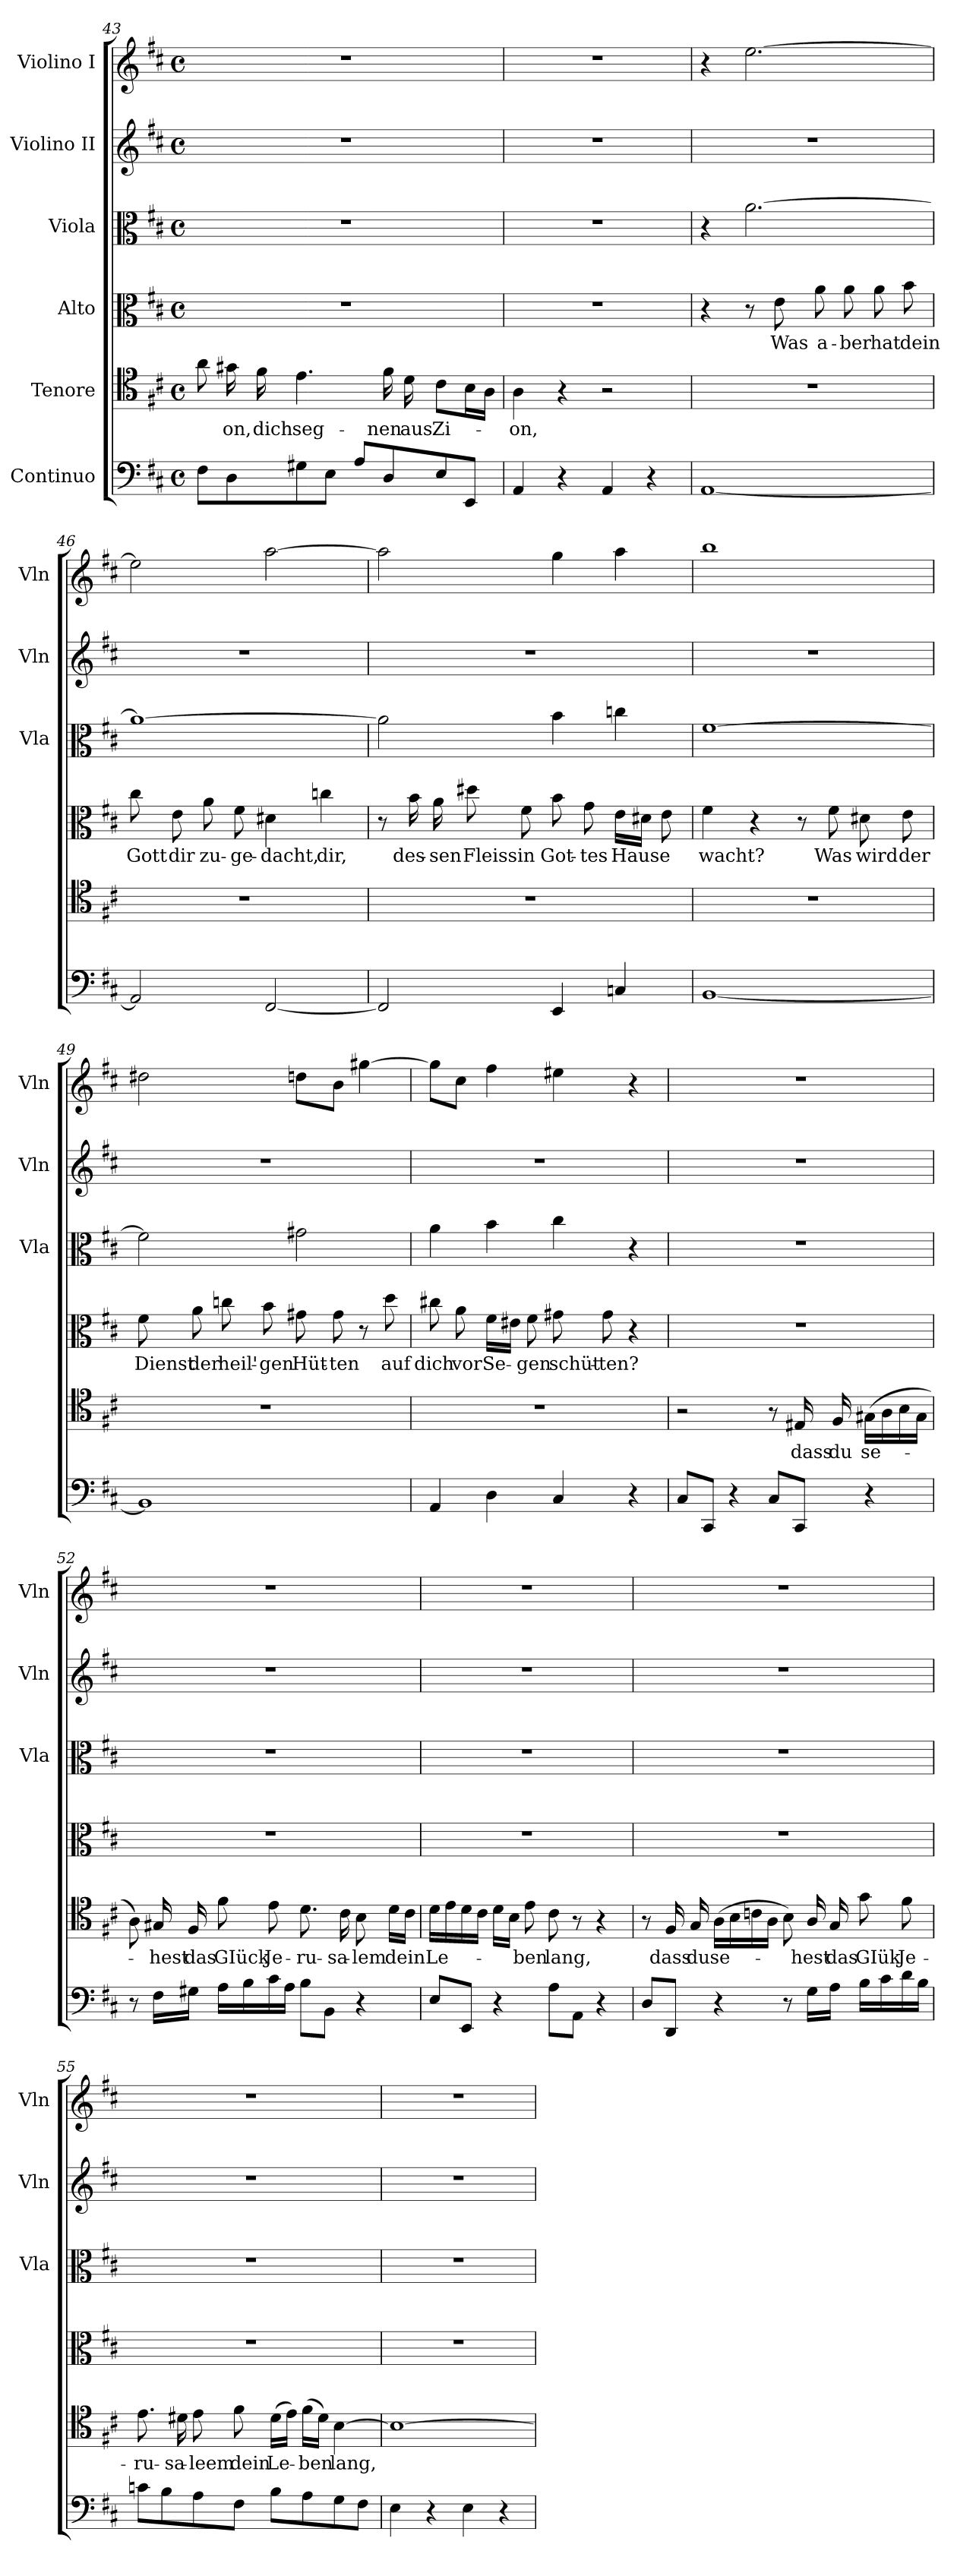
**kern	**kern	**text	**kern	**text	**kern	**kern	**kern
*part6	*part5	*part5	*part4	*part4	*part3	*part2	*part1
*staff6	*staff5	*staff5	*staff4	*staff4	*staff3	*staff2	*staff1
*I"Continuo	*I"Tenore	*	*I"Alto	*	*I"Viola	*I"Violino II	*I"Violino I
*	*	*	*	*	*I'Vla	*I'Vln	*I'Vln
!!LO:LB:g=z
*clefF4	*clefC4	*	*clefC3	*	*clefC3	*clefG2	*clefG2
*k[f#c#]	*k[f#c#]	*	*k[f#c#]	*	*k[f#c#]	*k[f#c#]	*k[f#c#]
*M4/4	*M4/4	*	*M4/4	*	*M4/4	*M4/4	*M4/4
*met(c)	*met(c)	*	*met(c)	*	*met(c)	*met(c)	*met(c)
=43	=43	=43	=43	=43	=43	=43	=43
8F#\L	8a\	.	1r	.	1r	1r	1r
!	!	!LO:LY:b	!	!	!	!	!
8D\	16g#X\	on,	.	.	.	.	.
!	!	!LO:LY:b	!	!	!	!	!
.	16f#\	dich	.	.	.	.	.
!	!	!LO:LY:b	!	!	!	!	!
8G#X\	4.e\	seg-	.	.	.	.	.
8E\J	.	.	.	.	.	.	.
8A/L	.	.	.	.	.	.	.
!	!	!LO:LY:b	!	!	!	!	!
8D/	16f#\	-nen	.	.	.	.	.
!	!	!LO:LY:b	!	!	!	!	!
.	16d\	aus	.	.	.	.	.
!	!	!LO:LY:b	!	!	!	!	!
8E/	8c#\L	Zi-	.	.	.	.	.
8EE/J	16B\L	.	.	.	.	.	.
.	16A\JJ	.	.	.	.	.	.
=44	=44	=44	=44	=44	=44	=44	=44
!	!	!LO:LY:b	!	!	!	!	!
4AA/	4A\	on,	1r	.	1r	1r	1r
4r	4r	.	.	.	.	.	.
4AA/	2r	.	.	.	.	.	.
4r	.	.	.	.	.	.	.
=45	=45	=45	=45	=45	=45	=45	=45
[1AA	1r	.	4r	.	4r	1r	4r
.	.	.	8r	.	[2.a\	.	[2.ee\
!	!	!	!	!LO:LY:b	!	!	!
.	.	.	8e\	Was	.	.	.
!	!	!	!	!LO:LY:b	!	!	!
.	.	.	8a\	a-	.	.	.
!	!	!	!	!LO:LY:b	!	!	!
.	.	.	8a\	-ber	.	.	.
!	!	!	!	!LO:LY:b	!	!	!
.	.	.	8a\	hat	.	.	.
!	!	!	!	!LO:LY:b	!	!	!
.	.	.	8b\	dein	.	.	.
=46	=46	=46	=46	=46	=46	=46	=46
!	!	!	!	!LO:LY:b	!	!	!
2AA/]	1r	.	8cc#\	Gott	1a_	1r	2ee\]
!	!	!	!	!LO:LY:b	!	!	!
.	.	.	8e\	dir	.	.	.
!	!	!	!	!LO:LY:b	!	!	!
.	.	.	8a\	zu-	.	.	.
!	!	!	!	!LO:LY:b	!	!	!
.	.	.	8f#\	-ge-	.	.	.
!	!	!	!	!LO:LY:b	!	!	!
[2FF#/	.	.	4d#X\	-dacht,	.	.	[2aa\
!	!	!	!	!LO:LY:b	!	!	!
.	.	.	4ccn\	dir,	.	.	.
!!LO:PB:g=z
=47	=47	=47	=47	=47	=47	=47	=47
2FF#/]	1r	.	8r	.	2a\]	1r	2aa\]
!	!	!	!	!LO:LY:b	!	!	!
.	.	.	16b\	des-	.	.	.
!	!	!	!	!LO:LY:b	!	!	!
.	.	.	16a\	-sen	.	.	.
!	!	!	!	!LO:LY:b	!	!	!
.	.	.	8dd#X\	Fleiss	.	.	.
!	!	!	!	!LO:LY:b	!	!	!
.	.	.	8f#\	in	.	.	.
!	!	!	!	!LO:LY:b	!	!	!
4EE/	.	.	8b\	Got-	4b\	.	4gg\
!	!	!	!	!LO:LY:b	!	!	!
.	.	.	8g\	-tes	.	.	.
!	!	!	!	!LO:LY:b	!	!	!
4Cn/	.	.	16e\LL	Hause	4ccn\	.	4aa\
.	.	.	16d#X\JJ	.	.	.	.
.	.	.	8e\	.	.	.	.
=48	=48	=48	=48	=48	=48	=48	=48
!	!	!	!	!LO:LY:b	!	!	!
[1BB	1r	.	4f#\	wacht?	[1f#	1r	1bb
.	.	.	4r	.	.	.	.
.	.	.	8r	.	.	.	.
!	!	!	!	!LO:LY:b	!	!	!
.	.	.	8f#\	Was	.	.	.
!	!	!	!	!LO:LY:b	!	!	!
.	.	.	8d#X\	wird	.	.	.
!	!	!	!	!LO:LY:b	!	!	!
.	.	.	8e\	der	.	.	.
=49	=49	=49	=49	=49	=49	=49	=49
!	!	!	!	!LO:LY:b	!	!	!
1BB]	1r	.	8f#\	Dienst	2f#\]	1r	2dd#X\
!	!	!	!	!LO:LY:b	!	!	!
.	.	.	8a\	der	.	.	.
!	!	!	!	!LO:LY:b	!	!	!
.	.	.	8ccn\	heil'-	.	.	.
!	!	!	!	!LO:LY:b	!	!	!
.	.	.	8b\	-gen	.	.	.
!	!	!	!	!LO:LY:b	!	!	!
.	.	.	8g#X\	Hüt-	2g#X\	.	8ddn\L
!	!	!	!	!LO:LY:b	!	!	!
.	.	.	8g#\	-ten	.	.	8b\J
.	.	.	8r	.	.	.	[4gg#X\
!	!	!	!	!LO:LY:b	!	!	!
.	.	.	8dd\	auf	.	.	.
!!LO:LB:g=z
=50	=50	=50	=50	=50	=50	=50	=50
!	!	!	!	!LO:LY:b	!	!	!
4AA/	1r	.	8cc#X\	dich	4a\	1r	8gg#\L]
!	!	!	!	!LO:LY:b	!	!	!
.	.	.	8a\	vor	.	.	8cc#\J
!	!	!	!	!LO:LY:b	!	!	!
4D\	.	.	16f#\LL	Se-	4b\	.	4ff#\
.	.	.	16e#X\JJ	.	.	.	.
!	!	!	!	!LO:LY:b	!	!	!
.	.	.	8f#\	-gen	.	.	.
!	!	!	!	!LO:LY:b	!	!	!
4C#/	.	.	8g#X\	schüt-	4cc#\	.	4ee#X\
!	!	!	!	!LO:LY:b	!	!	!
.	.	.	8g#\	-ten?	.	.	.
4r	.	.	4r	.	4r	.	4r
=51	=51	=51	=51	=51	=51	=51	=51
8C#/L	2r	.	1r	.	1r	1r	1r
8CC#/J	.	.	.	.	.	.	.
4r	.	.	.	.	.	.	.
8C#/L	8r	.	.	.	.	.	.
!	!	!LO:LY:b	!	!	!	!	!
8CC#/J	16E#X/	dass	.	.	.	.	.
!	!	!LO:LY:b	!	!	!	!	!
.	16F#/	du	.	.	.	.	.
!	!	!LO:LY:b	!	!	!	!	!
4r	(>16G#X\LL	se-	.	.	.	.	.
.	16A\	.	.	.	.	.	.
.	16B\	.	.	.	.	.	.
.	16G#\JJ	.	.	.	.	.	.
=52	=52	=52	=52	=52	=52	=52	=52
8r	8A\)	.	1r	.	1r	1r	1r
!	!	!LO:LY:b	!	!	!	!	!
16F#\LL	16G#X/	hest	.	.	.	.	.
!	!	!LO:LY:b	!	!	!	!	!
16G#X\JJ	16F#/	das	.	.	.	.	.
!	!	!LO:LY:b	!	!	!	!	!
16A\LL	8f#\	GIück	.	.	.	.	.
16B\	.	.	.	.	.	.	.
!	!	!LO:LY:b	!	!	!	!	!
16c#\	8e\	Je-	.	.	.	.	.
16A\JJ	.	.	.	.	.	.	.
!	!	!LO:LY:b	!	!	!	!	!
8B\L	8.d\	-ru-	.	.	.	.	.
8BB\J	.	.	.	.	.	.	.
!	!	!LO:LY:b	!	!	!	!	!
.	16c#\	-sa-	.	.	.	.	.
!	!	!LO:LY:b	!	!	!	!	!
4r	8B\	-lem	.	.	.	.	.
!	!	!LO:LY:b	!	!	!	!	!
.	16d\LL	dein	.	.	.	.	.
.	16c#\JJ	.	.	.	.	.	.
!!LO:PB:g=z
=53	=53	=53	=53	=53	=53	=53	=53
!	!	!LO:LY:b	!	!	!	!	!
8E/L	16d\LL	Le-	1r	.	1r	1r	1r
.	16e\	.	.	.	.	.	.
8EE/J	16d\	.	.	.	.	.	.
.	16c#\JJ	.	.	.	.	.	.
4r	16d\LL	.	.	.	.	.	.
.	16B\JJ	.	.	.	.	.	.
!	!	!LO:LY:b	!	!	!	!	!
.	8e\	ben	.	.	.	.	.
!	!	!LO:LY:b	!	!	!	!	!
8A\L	8c#\	lang,	.	.	.	.	.
8AA\J	8r	.	.	.	.	.	.
4r	4r	.	.	.	.	.	.
=54	=54	=54	=54	=54	=54	=54	=54
8D/L	8r	.	1r	.	1r	1r	1r
!	!	!LO:LY:b	!	!	!	!	!
8DD/J	16F#/	dass	.	.	.	.	.
!	!	!LO:LY:b	!	!	!	!	!
.	16G/	du	.	.	.	.	.
!	!	!LO:LY:b	!	!	!	!	!
4r	(>16A\LL	se-	.	.	.	.	.
.	16B\	.	.	.	.	.	.
.	16cn\	.	.	.	.	.	.
.	16A\JJ	.	.	.	.	.	.
8r	8B\)	.	.	.	.	.	.
!	!	!LO:LY:b	!	!	!	!	!
16G\LL	16A/	hest	.	.	.	.	.
!	!	!LO:LY:b	!	!	!	!	!
16A\JJ	16G/	das	.	.	.	.	.
!	!	!LO:LY:b	!	!	!	!	!
16B\LL	8g\	GIük	.	.	.	.	.
16c#\	.	.	.	.	.	.	.
!	!	!LO:LY:b	!	!	!	!	!
16d\	8f#\	Je-	.	.	.	.	.
16B\JJ	.	.	.	.	.	.	.
=55	=55	=55	=55	=55	=55	=55	=55
!	!	!LO:LY:b	!	!	!	!	!
8cn\L	8.e\	-ru-	1r	.	1r	1r	1r
8B\	.	.	.	.	.	.	.
!	!	!LO:LY:b	!	!	!	!	!
.	16d#X\	-sa-	.	.	.	.	.
!	!	!LO:LY:b	!	!	!	!	!
8A\	8e\	-leem	.	.	.	.	.
!	!	!LO:LY:b	!	!	!	!	!
8F#\J	8f#\	dein	.	.	.	.	.
!	!	!LO:LY:b	!	!	!	!	!
8B\L	(>16d#\LL	Le-	.	.	.	.	.
.	16e\JJ)	.	.	.	.	.	.
!	!	!LO:LY:b	!	!	!	!	!
8A\	(>16f#\LL	-ben	.	.	.	.	.
.	16d#\JJ)	.	.	.	.	.	.
!	!	!LO:LY:b	!	!	!	!	!
8G\	[4B\	lang,	.	.	.	.	.
8F#\J	.	.	.	.	.	.	.
!!LO:LB:g=z
=56	=56	=56	=56	=56	=56	=56	=56
4E\	1B_	.	1r	.	1r	1r	1r
4r	.	.	.	.	.	.	.
4E\	.	.	.	.	.	.	.
4r	.	.	.	.	.	.	.
=	=	=	=	=	=	=	=
*-	*-	*-	*-	*-	*-	*-	*-
